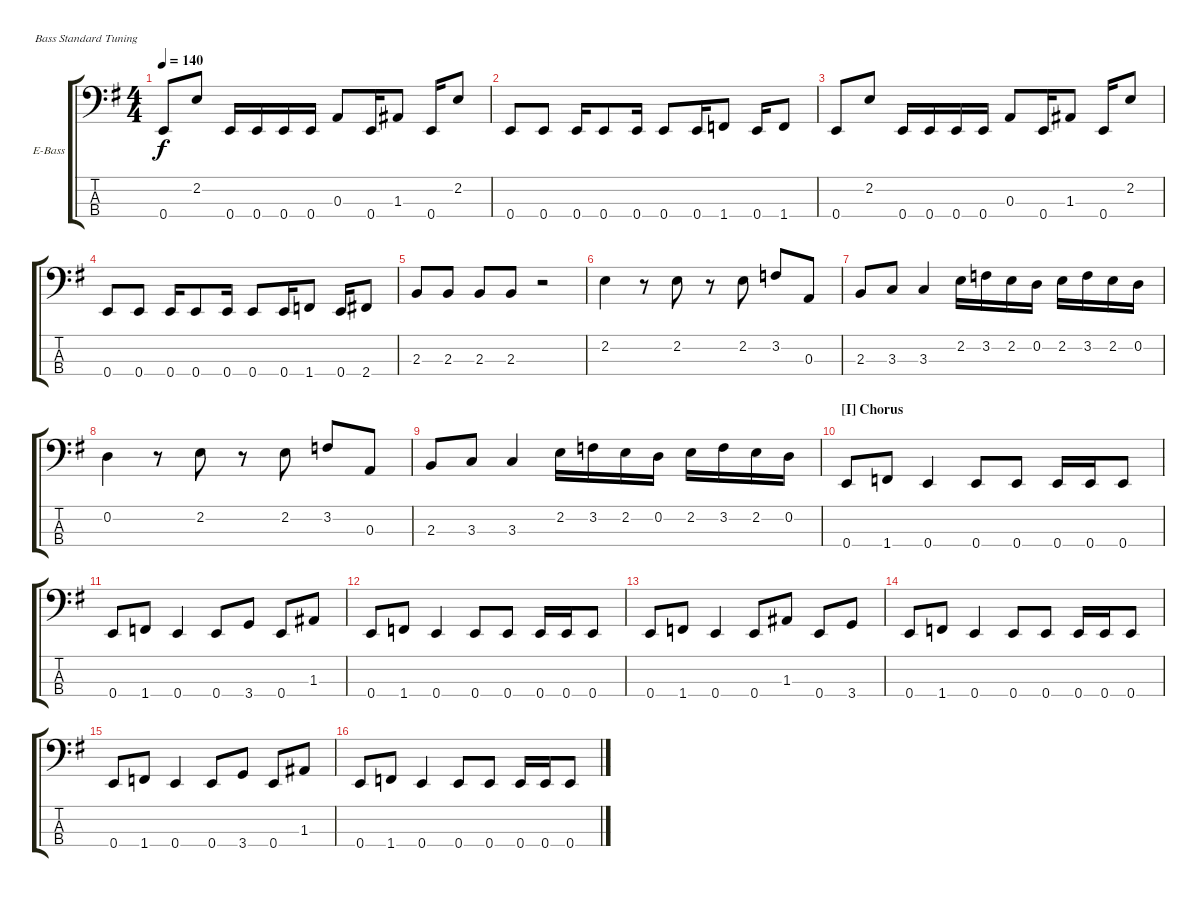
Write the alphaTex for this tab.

\bracketExtendMode groupsimilarinstruments
\firstSystemTrackNameOrientation horizontal
\otherSystemsTrackNameOrientation horizontal
\track ("Bass" "E-Bass") {instrument electricbasspick}
\staff {score tabs}
\tuning (G2 D2 A1 E1)
\ts (4 4)
\tempo 140
\clef f4
\scale
1.05549
\ks g
0.4.8{dy f} 2.2.8 0.4.16 0.4.16 0.4.16 0.4.16 0.3.8 0.4.16 1.3.8 0.4.16 2.2.8 |
\scale
0.944515 0.4.8 0.4.8 0.4.16 0.4.8 0.4.16 0.4.8 0.4.16 1.4.8 0.4.16 1.4.8 |
\scale
1.05549 0.4.8 2.2.8 0.4.16 0.4.16 0.4.16 0.4.16 0.3.8 0.4.16 1.3.8 0.4.16 2.2.8 |
\scale
0.944515 0.4.8 0.4.8 0.4.16 0.4.8 0.4.16 0.4.8 0.4.16 1.4.8 0.4.16 2.4.8 |
\scale
1.05549 2.3.8 2.3.8 2.3.8 2.3.8 r.2 |
\scale
0.944515 2.2.4 r.8 2.2.8 r.8 2.2.8 3.2.8 0.3.8 |
\scale
1.05549 2.3.8 3.3.8 3.3.4 2.2.16 3.2.16 2.2.16 0.2.16 2.2.16 3.2.16 2.2.16 0.2.16 |
\scale
0.944515 0.2.4 r.8 2.2.8 r.8 2.2.8 3.2.8 0.3.8 |
\scale
1.05549 2.3.8 3.3.8 3.3.4 2.2.16 3.2.16 2.2.16 0.2.16 2.2.16 3.2.16 2.2.16 0.2.16 |
\section ("I" "Chorus")
\scale
0.944515 0.4.8 1.4.8 0.4.4 0.4.8 0.4.8 0.4.16 0.4.16 0.4.8 |
\scale
1.05549 0.4.8 1.4.8 0.4.4 0.4.8 3.4.8 0.4.8 1.3.8 |
\scale
0.944515 0.4.8 1.4.8 0.4.4 0.4.8 0.4.8 0.4.16 0.4.16 0.4.8 |
\scale
1.05549 0.4.8 1.4.8 0.4.4 0.4.8 1.3.8 0.4.8 3.4.8 |
\scale
0.944515 0.4.8 1.4.8 0.4.4 0.4.8 0.4.8 0.4.16 0.4.16 0.4.8 |
\scale
1.05549 0.4.8 1.4.8 0.4.4 0.4.8 3.4.8 0.4.8 1.3.8 |
\scale
0.944515 0.4.8 1.4.8 0.4.4 0.4.8 0.4.8 0.4.16 0.4.16 0.4.8
